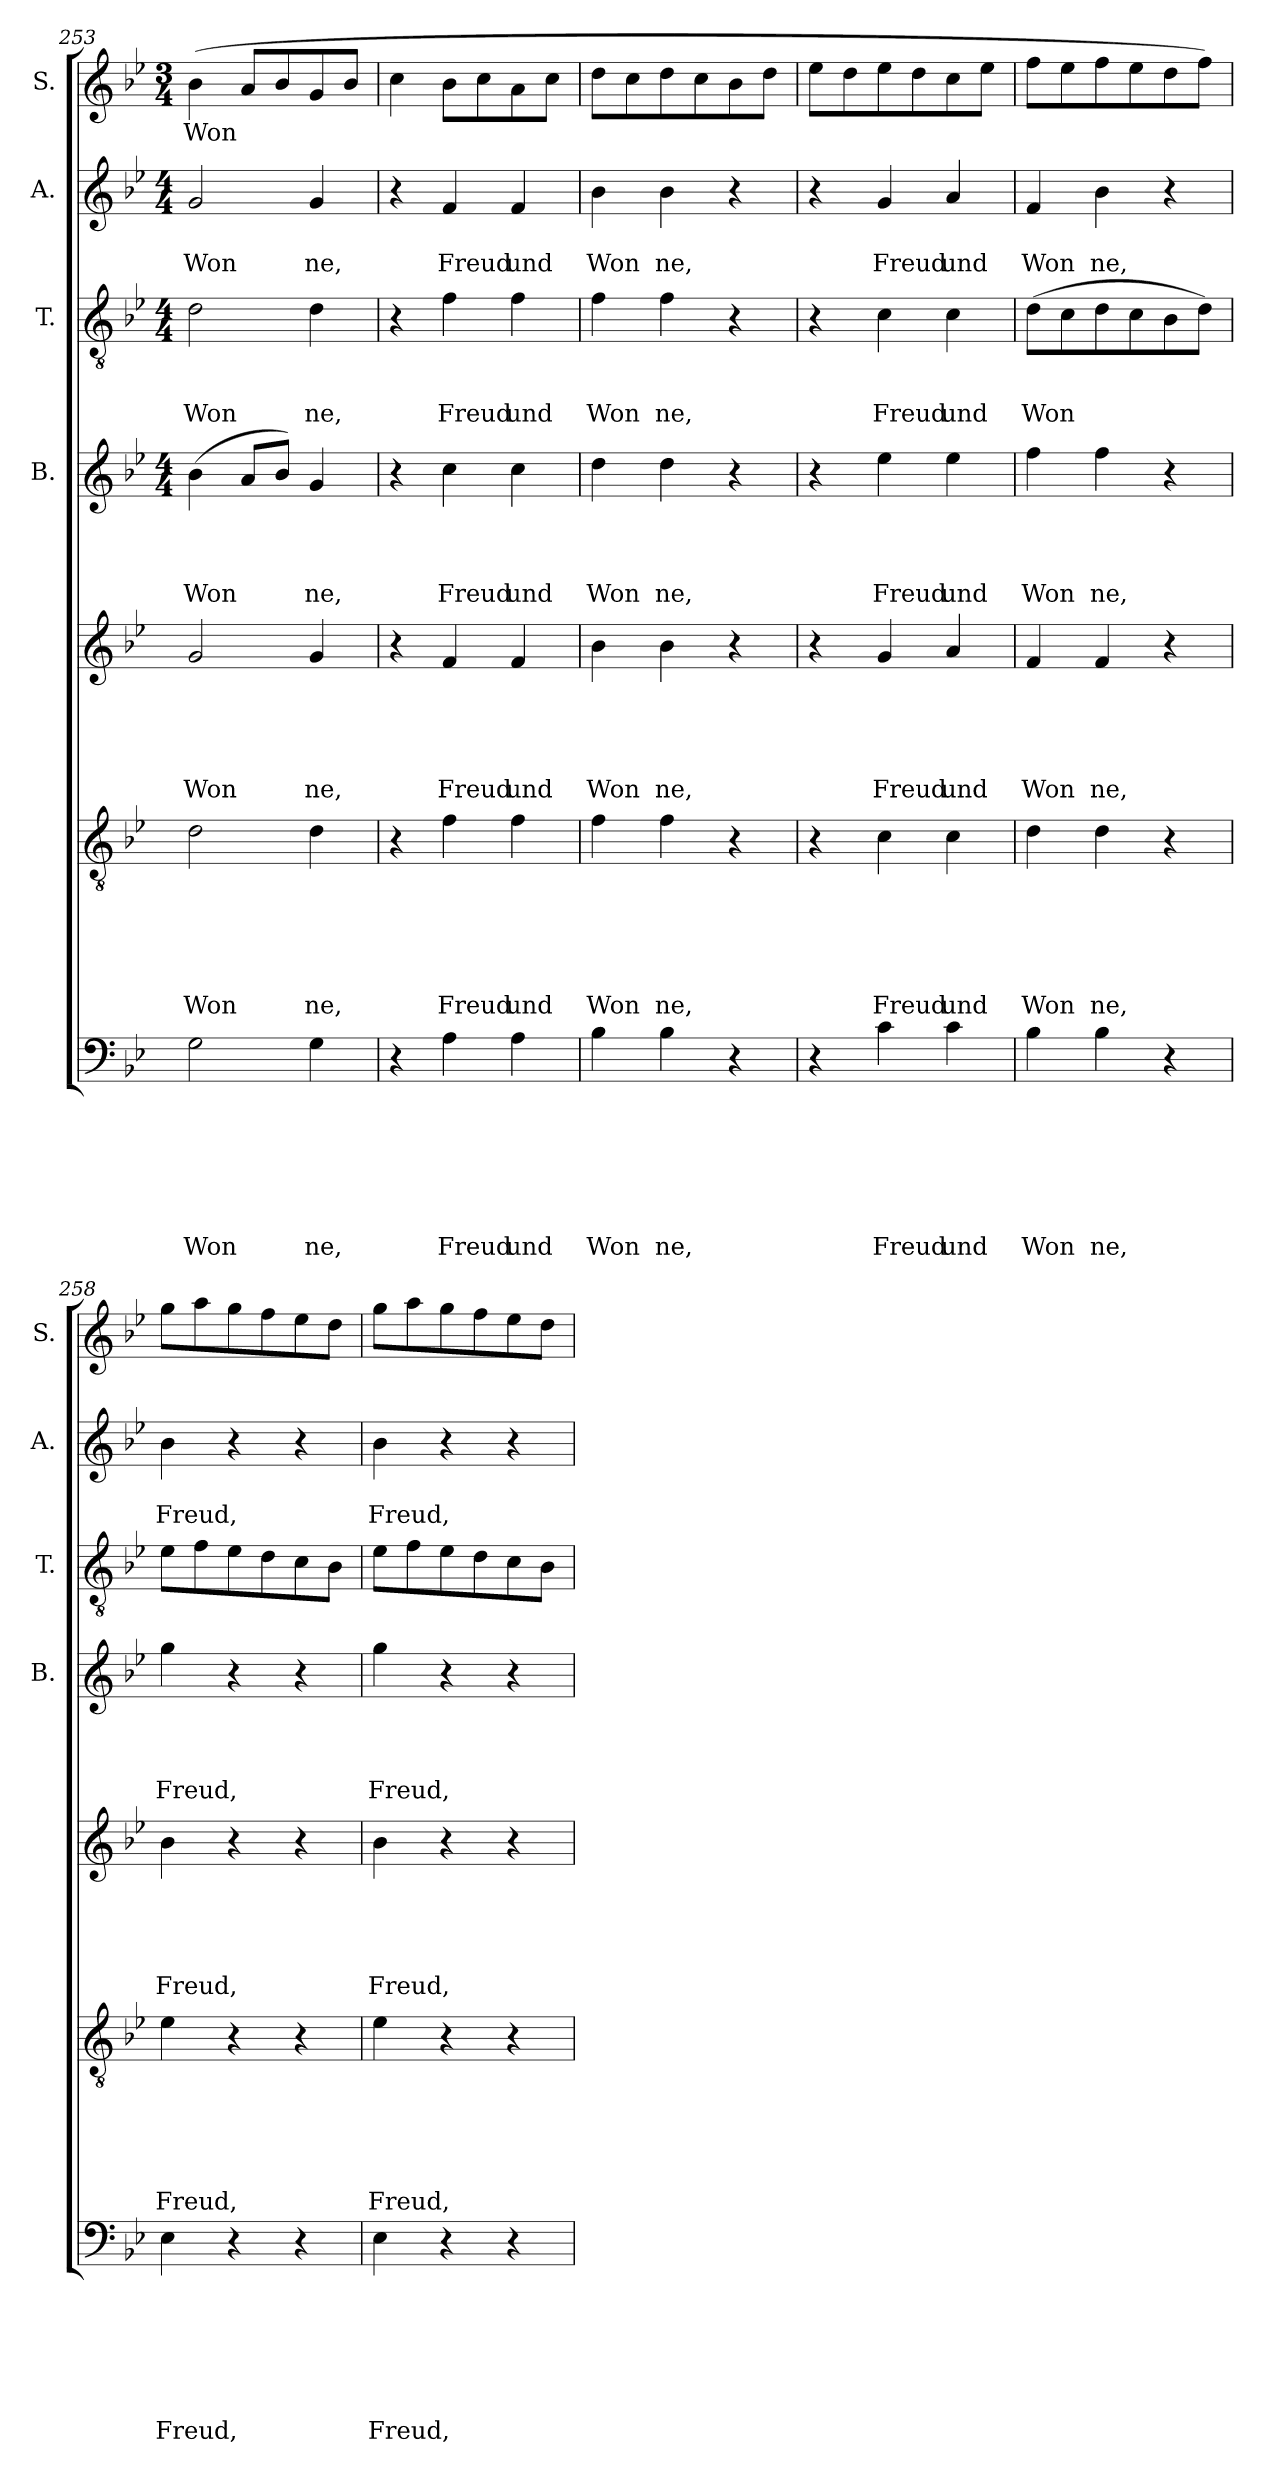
**kern	**text	**text	**text	**text	**text	**text	**text	**kern	**text	**text	**text	**text	**text	**text	**kern	**text	**text	**text	**text	**text	**kern	**text	**text	**text	**text	**kern	**text	**text	**text	**kern	**text	**text	**kern	**text
*part7	*part7	*part7	*part7	*part7	*part7	*part7	*part7	*part6	*part6	*part6	*part6	*part6	*part6	*part6	*part5	*part5	*part5	*part5	*part5	*part5	*part4	*part4	*part4	*part4	*part4	*part3	*part3	*part3	*part3	*part2	*part2	*part2	*part1	*part1
*staff7	*staff7	*staff7	*staff7	*staff7	*staff7	*staff7	*staff7	*staff6	*staff6	*staff6	*staff6	*staff6	*staff6	*staff6	*staff5	*staff5	*staff5	*staff5	*staff5	*staff5	*staff4	*staff4	*staff4	*staff4	*staff4	*staff3	*staff3	*staff3	*staff3	*staff2	*staff2	*staff2	*staff1	*staff1
*	*	*	*	*	*	*	*	*	*	*	*	*	*	*	*	*	*	*	*	*	*I"B.	*	*	*	*	*I"T.	*	*	*	*I"A.	*	*	*I"S.	*
*	*	*	*	*	*	*	*	*	*	*	*	*	*	*	*	*	*	*	*	*	*I'B.	*	*	*	*	*I'T.	*	*	*	*I'A.	*	*	*I'S.	*
*clefF4	*	*	*	*	*	*	*	*clefGv2	*	*	*	*	*	*	*clefG2	*	*	*	*	*	*clefG2	*	*	*	*	*clefGv2	*	*	*	*clefG2	*	*	*clefG2	*
*k[b-e-]	*	*	*	*	*	*	*	*k[b-e-]	*	*	*	*	*	*	*k[b-e-]	*	*	*	*	*	*k[b-e-]	*	*	*	*	*k[b-e-]	*	*	*	*k[b-e-]	*	*	*k[b-e-]	*
*B-:	*	*	*	*	*	*	*	*B-:	*	*	*	*	*	*	*B-:	*	*	*	*	*	*B-:	*	*	*	*	*B-:	*	*	*	*B-:	*	*	*B-:	*
*	*	*	*	*	*	*	*	*	*	*	*	*	*	*	*	*	*	*	*	*	*M4/4	*	*	*	*	*M4/4	*	*	*	*M4/4	*	*	*M3/4	*
=253	=253	=253	=253	=253	=253	=253	=253	=253	=253	=253	=253	=253	=253	=253	=253	=253	=253	=253	=253	=253	=253	=253	=253	=253	=253	=253	=253	=253	=253	=253	=253	=253	=253	=253
!	!	!	!	!	!	!	!LO:LY:b	!	!	!	!	!	!	!LO:LY:b	!	!	!	!	!	!LO:LY:b	!	!	!	!	!LO:LY:b	!	!	!	!LO:LY:b	!	!	!LO:LY:b	!	!LO:LY:b
2G\	.	.	.	.	.	.	Won	2d\	.	.	.	.	.	Won	2g/	.	.	.	.	Won	(>4b-\	.	.	.	Won	2d\	.	.	Won	2g/	.	Won	(>4b-\	Won
.	.	.	.	.	.	.	.	.	.	.	.	.	.	.	.	.	.	.	.	.	8a/L	.	.	.	.	.	.	.	.	.	.	.	8a/L	.
.	.	.	.	.	.	.	.	.	.	.	.	.	.	.	.	.	.	.	.	.	8b-/J)	.	.	.	.	.	.	.	.	.	.	.	8b-/	.
!	!	!	!	!	!	!	!LO:LY:b	!	!	!	!	!	!	!LO:LY:b	!	!	!	!	!	!LO:LY:b	!	!	!	!	!LO:LY:b	!	!	!	!LO:LY:b	!	!	!LO:LY:b	!	!
4G\	.	.	.	.	.	.	ne,	4d\	.	.	.	.	.	ne,	4g/	.	.	.	.	ne,	4g/	.	.	.	ne,	4d\	.	.	ne,	4g/	.	ne,	8g/	.
.	.	.	.	.	.	.	.	.	.	.	.	.	.	.	.	.	.	.	.	.	.	.	.	.	.	.	.	.	.	.	.	.	8b-/J	.
=254	=254	=254	=254	=254	=254	=254	=254	=254	=254	=254	=254	=254	=254	=254	=254	=254	=254	=254	=254	=254	=254	=254	=254	=254	=254	=254	=254	=254	=254	=254	=254	=254	=254	=254
4r	.	.	.	.	.	.	.	4r	.	.	.	.	.	.	4r	.	.	.	.	.	4r	.	.	.	.	4r	.	.	.	4r	.	.	4cc\	.
!	!	!	!	!	!	!	!LO:LY:b	!	!	!	!	!	!	!LO:LY:b	!	!	!	!	!	!LO:LY:b	!	!	!	!	!LO:LY:b	!	!	!	!LO:LY:b	!	!	!LO:LY:b	!	!
4A\	.	.	.	.	.	.	Freud	4f\	.	.	.	.	.	Freud	4f/	.	.	.	.	Freud	4cc\	.	.	.	Freud	4f\	.	.	Freud	4f/	.	Freud	8b-\L	.
.	.	.	.	.	.	.	.	.	.	.	.	.	.	.	.	.	.	.	.	.	.	.	.	.	.	.	.	.	.	.	.	.	8cc\	.
!	!	!	!	!	!	!	!LO:LY:b	!	!	!	!	!	!	!LO:LY:b	!	!	!	!	!	!LO:LY:b	!	!	!	!	!LO:LY:b	!	!	!	!LO:LY:b	!	!	!LO:LY:b	!	!
4A\	.	.	.	.	.	.	und	4f\	.	.	.	.	.	und	4f/	.	.	.	.	und	4cc\	.	.	.	und	4f\	.	.	und	4f/	.	und	8a\	.
.	.	.	.	.	.	.	.	.	.	.	.	.	.	.	.	.	.	.	.	.	.	.	.	.	.	.	.	.	.	.	.	.	8cc\J	.
=255	=255	=255	=255	=255	=255	=255	=255	=255	=255	=255	=255	=255	=255	=255	=255	=255	=255	=255	=255	=255	=255	=255	=255	=255	=255	=255	=255	=255	=255	=255	=255	=255	=255	=255
!	!	!	!	!	!	!	!LO:LY:b	!	!	!	!	!	!	!LO:LY:b	!	!	!	!	!	!LO:LY:b	!	!	!	!	!LO:LY:b	!	!	!	!LO:LY:b	!	!	!LO:LY:b	!	!
4B-\	.	.	.	.	.	.	Won	4f\	.	.	.	.	.	Won	4b-\	.	.	.	.	Won	4dd\	.	.	.	Won	4f\	.	.	Won	4b-\	.	Won	8dd\L	.
.	.	.	.	.	.	.	.	.	.	.	.	.	.	.	.	.	.	.	.	.	.	.	.	.	.	.	.	.	.	.	.	.	8cc\	.
!	!	!	!	!	!	!	!LO:LY:b	!	!	!	!	!	!	!LO:LY:b	!	!	!	!	!	!LO:LY:b	!	!	!	!	!LO:LY:b	!	!	!	!LO:LY:b	!	!	!LO:LY:b	!	!
4B-\	.	.	.	.	.	.	ne,	4f\	.	.	.	.	.	ne,	4b-\	.	.	.	.	ne,	4dd\	.	.	.	ne,	4f\	.	.	ne,	4b-\	.	ne,	8dd\	.
.	.	.	.	.	.	.	.	.	.	.	.	.	.	.	.	.	.	.	.	.	.	.	.	.	.	.	.	.	.	.	.	.	8cc\	.
4r	.	.	.	.	.	.	.	4r	.	.	.	.	.	.	4r	.	.	.	.	.	4r	.	.	.	.	4r	.	.	.	4r	.	.	8b-\	.
.	.	.	.	.	.	.	.	.	.	.	.	.	.	.	.	.	.	.	.	.	.	.	.	.	.	.	.	.	.	.	.	.	8dd\J	.
=256	=256	=256	=256	=256	=256	=256	=256	=256	=256	=256	=256	=256	=256	=256	=256	=256	=256	=256	=256	=256	=256	=256	=256	=256	=256	=256	=256	=256	=256	=256	=256	=256	=256	=256
4r	.	.	.	.	.	.	.	4r	.	.	.	.	.	.	4r	.	.	.	.	.	4r	.	.	.	.	4r	.	.	.	4r	.	.	8ee-\L	.
.	.	.	.	.	.	.	.	.	.	.	.	.	.	.	.	.	.	.	.	.	.	.	.	.	.	.	.	.	.	.	.	.	8dd\	.
!	!	!	!	!	!	!	!LO:LY:b	!	!	!	!	!	!	!LO:LY:b	!	!	!	!	!	!LO:LY:b	!	!	!	!	!LO:LY:b	!	!	!	!LO:LY:b	!	!	!LO:LY:b	!	!
4c\	.	.	.	.	.	.	Freud	4c\	.	.	.	.	.	Freud	4g/	.	.	.	.	Freud	4ee-\	.	.	.	Freud	4c\	.	.	Freud	4g/	.	Freud	8ee-\	.
.	.	.	.	.	.	.	.	.	.	.	.	.	.	.	.	.	.	.	.	.	.	.	.	.	.	.	.	.	.	.	.	.	8dd\	.
!	!	!	!	!	!	!	!LO:LY:b	!	!	!	!	!	!	!LO:LY:b	!	!	!	!	!	!LO:LY:b	!	!	!	!	!LO:LY:b	!	!	!	!LO:LY:b	!	!	!LO:LY:b	!	!
4c\	.	.	.	.	.	.	und	4c\	.	.	.	.	.	und	4a/	.	.	.	.	und	4ee-\	.	.	.	und	4c\	.	.	und	4a/	.	und	8cc\	.
.	.	.	.	.	.	.	.	.	.	.	.	.	.	.	.	.	.	.	.	.	.	.	.	.	.	.	.	.	.	.	.	.	8ee-\J	.
=257	=257	=257	=257	=257	=257	=257	=257	=257	=257	=257	=257	=257	=257	=257	=257	=257	=257	=257	=257	=257	=257	=257	=257	=257	=257	=257	=257	=257	=257	=257	=257	=257	=257	=257
!	!	!	!	!	!	!	!LO:LY:b	!	!	!	!	!	!	!LO:LY:b	!	!	!	!	!	!LO:LY:b	!	!	!	!	!LO:LY:b	!	!	!	!LO:LY:b	!	!	!LO:LY:b	!	!
4B-\	.	.	.	.	.	.	Won	4d\	.	.	.	.	.	Won	4f/	.	.	.	.	Won	4ff\	.	.	.	Won	(>8d\L	.	.	Won	4f/	.	Won	8ff\L	.
.	.	.	.	.	.	.	.	.	.	.	.	.	.	.	.	.	.	.	.	.	.	.	.	.	.	8c\	.	.	.	.	.	.	8ee-\	.
!	!	!	!	!	!	!	!LO:LY:b	!	!	!	!	!	!	!LO:LY:b	!	!	!	!	!	!LO:LY:b	!	!	!	!	!LO:LY:b	!	!	!	!	!	!	!LO:LY:b	!	!
4B-\	.	.	.	.	.	.	ne,	4d\	.	.	.	.	.	ne,	4f/	.	.	.	.	ne,	4ff\	.	.	.	ne,	8d\	.	.	.	4b-\	.	ne,	8ff\	.
.	.	.	.	.	.	.	.	.	.	.	.	.	.	.	.	.	.	.	.	.	.	.	.	.	.	8c\	.	.	.	.	.	.	8ee-\	.
4r	.	.	.	.	.	.	.	4r	.	.	.	.	.	.	4r	.	.	.	.	.	4r	.	.	.	.	8B-\	.	.	.	4r	.	.	8dd\	.
.	.	.	.	.	.	.	.	.	.	.	.	.	.	.	.	.	.	.	.	.	.	.	.	.	.	8d\J)	.	.	.	.	.	.	8ff\J)	.
!!LO:LB:g=z
=258	=258	=258	=258	=258	=258	=258	=258	=258	=258	=258	=258	=258	=258	=258	=258	=258	=258	=258	=258	=258	=258	=258	=258	=258	=258	=258	=258	=258	=258	=258	=258	=258	=258	=258
!	!	!	!	!	!	!	!LO:LY:b	!	!	!	!	!	!	!LO:LY:b	!	!	!	!	!	!LO:LY:b	!	!	!	!	!LO:LY:b	!	!	!	!	!	!	!LO:LY:b	!	!
4E-\	.	.	.	.	.	.	Freud,	4e-\	.	.	.	.	.	Freud,	4b-\	.	.	.	.	Freud,	4gg\	.	.	.	Freud,	8e-\L	.	.	.	4b-\	.	Freud,	8gg\L	.
.	.	.	.	.	.	.	.	.	.	.	.	.	.	.	.	.	.	.	.	.	.	.	.	.	.	8f\	.	.	.	.	.	.	8aa\	.
4r	.	.	.	.	.	.	.	4r	.	.	.	.	.	.	4r	.	.	.	.	.	4r	.	.	.	.	8e-\	.	.	.	4r	.	.	8gg\	.
.	.	.	.	.	.	.	.	.	.	.	.	.	.	.	.	.	.	.	.	.	.	.	.	.	.	8d\	.	.	.	.	.	.	8ff\	.
4r	.	.	.	.	.	.	.	4r	.	.	.	.	.	.	4r	.	.	.	.	.	4r	.	.	.	.	8c\	.	.	.	4r	.	.	8ee-\	.
.	.	.	.	.	.	.	.	.	.	.	.	.	.	.	.	.	.	.	.	.	.	.	.	.	.	8B-\J	.	.	.	.	.	.	8dd\J	.
=259	=259	=259	=259	=259	=259	=259	=259	=259	=259	=259	=259	=259	=259	=259	=259	=259	=259	=259	=259	=259	=259	=259	=259	=259	=259	=259	=259	=259	=259	=259	=259	=259	=259	=259
!	!	!	!	!	!	!	!LO:LY:b	!	!	!	!	!	!	!LO:LY:b	!	!	!	!	!	!LO:LY:b	!	!	!	!	!LO:LY:b	!	!	!	!	!	!	!LO:LY:b	!	!
4E-\	.	.	.	.	.	.	Freud,	4e-\	.	.	.	.	.	Freud,	4b-\	.	.	.	.	Freud,	4gg\	.	.	.	Freud,	8e-\L	.	.	.	4b-\	.	Freud,	8gg\L	.
.	.	.	.	.	.	.	.	.	.	.	.	.	.	.	.	.	.	.	.	.	.	.	.	.	.	8f\	.	.	.	.	.	.	8aa\	.
4r	.	.	.	.	.	.	.	4r	.	.	.	.	.	.	4r	.	.	.	.	.	4r	.	.	.	.	8e-\	.	.	.	4r	.	.	8gg\	.
.	.	.	.	.	.	.	.	.	.	.	.	.	.	.	.	.	.	.	.	.	.	.	.	.	.	8d\	.	.	.	.	.	.	8ff\	.
4r	.	.	.	.	.	.	.	4r	.	.	.	.	.	.	4r	.	.	.	.	.	4r	.	.	.	.	8c\	.	.	.	4r	.	.	8ee-\	.
.	.	.	.	.	.	.	.	.	.	.	.	.	.	.	.	.	.	.	.	.	.	.	.	.	.	(8B-\J	.	.	.	.	.	.	8dd\J	.
=	=	=	=	=	=	=	=	=	=	=	=	=	=	=	=	=	=	=	=	=	=	=	=	=	=	=	=	=	=	=	=	=	=	=
*-	*-	*-	*-	*-	*-	*-	*-	*-	*-	*-	*-	*-	*-	*-	*-	*-	*-	*-	*-	*-	*-	*-	*-	*-	*-	*-	*-	*-	*-	*-	*-	*-	*-	*-
